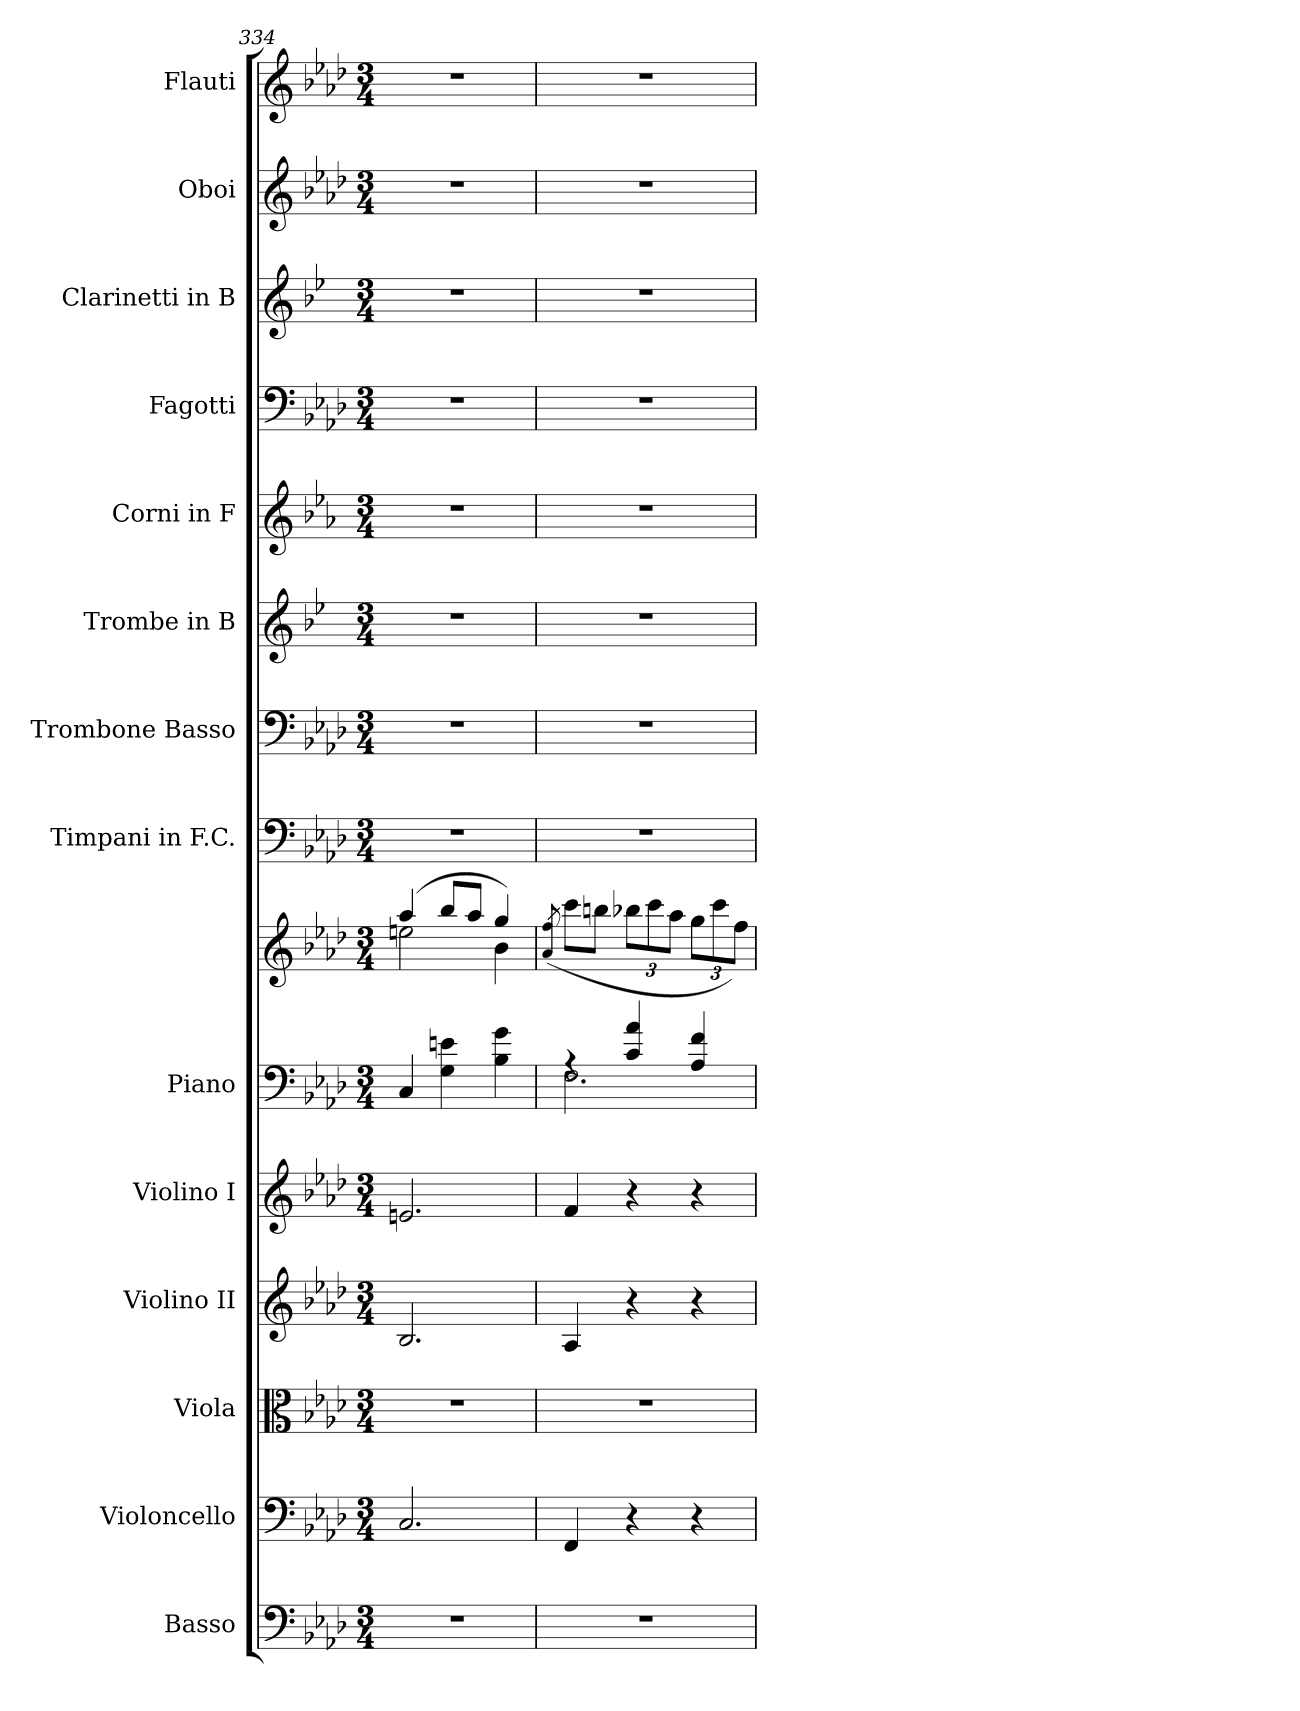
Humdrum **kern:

**kern	**kern	**kern	**kern	**kern	**kern	**kern	**kern	**kern	**kern	**kern	**kern	**kern	**kern	**kern
*part14	*part13	*part12	*part11	*part10	*part9	*part9	*part8	*part7	*part6	*part5	*part4	*part3	*part2	*part1
*staff15	*staff14	*staff13	*staff12	*staff11	*staff10	*staff9	*staff8	*staff7	*staff6	*staff5	*staff4	*staff3	*staff2	*staff1
*I"Basso	*I"Violoncello	*I"Viola	*I"Violino II	*I"Violino I	*I"Piano	*	*I"Timpani in F.C.	*I"Trombone Basso	*I"Trombe in B	*I"Corni in F	*I"Fagotti	*I"Clarinetti in B	*I"Oboi	*I"Flauti
*	*	*	*	*	*I'Pno.	*	*I'Timp.	*	*	*	*	*	*I'Ob.	*I'Fl.
*clefF4	*clefF4	*clefC3	*clefG2	*clefG2	*clefF4	*clefG2	*clefF4	*clefF4	*clefG2	*clefG2	*clefF4	*clefG2	*clefG2	*clefG2
*ITrd7c12	*	*	*	*	*	*	*	*	*ITrd1c2	*ITrd4c7	*	*ITrd1c2	*	*
*k[b-e-a-d-]	*k[b-e-a-d-]	*k[b-e-a-d-]	*k[b-e-a-d-]	*k[b-e-a-d-]	*k[b-e-a-d-]	*k[b-e-a-d-]	*k[b-e-a-d-]	*k[b-e-a-d-]	*k[b-e-a-d-]	*k[b-e-a-d-]	*k[b-e-a-d-]	*k[b-e-a-d-]	*k[b-e-a-d-]	*k[b-e-a-d-]
*M3/4	*M3/4	*M3/4	*M3/4	*M3/4	*M3/4	*M3/4	*M3/4	*M3/4	*M3/4	*M3/4	*M3/4	*M3/4	*M3/4	*M3/4
=334	=334	=334	=334	=334	=334	=334	=334	=334	=334	=334	=334	=334	=334	=334
*	*	*	*	*	*	*^	*	*	*	*	*	*	*	*
2.r	2.C/	2.r	2.B-/	2.en/	4C/	(>4aa-/	2een\	2.r	2.r	2.r	2.r	2.r	2.r	2.r	2.r
.	.	.	.	.	4G\ 4en\	8bb-/L	.	.	.	.	.	.	.	.	.
.	.	.	.	.	.	8aa-/J	.	.	.	.	.	.	.	.	.
.	.	.	.	.	4B-\ 4g\	4gg/)	4b-\	.	.	.	.	.	.	.	.
*	*	*	*	*	*	*v	*v	*	*	*	*	*	*	*	*
=335	=335	=335	=335	=335	=335	=335	=335	=335	=335	=335	=335	=335	=335	=335
.	.	.	.	.	.	(>8qa-/ 8qff/	.	.	.	.	.	.	.	.
*	*	*	*	*	*^	*	*	*	*	*	*	*	*	*
2.r	4FF/	2.r	4A-/	4f/	4rA	2.F\	8ccc\L	2.r	2.r	2.r	2.r	2.r	2.r	2.r	2.r
.	.	.	.	.	.	.	8bbn\J	.	.	.	.	.	.	.	.
*	*	*	*	*	*	*	*Xbrackettup	*	*	*	*	*	*	*	*
.	4r	.	4r	4r	4c/ 4a-/	.	12bb-X\L	.	.	.	.	.	.	.	.
.	.	.	.	.	.	.	12ccc\	.	.	.	.	.	.	.	.
.	.	.	.	.	.	.	12aa-\J	.	.	.	.	.	.	.	.
.	4r	.	4r	4r	4A-/ 4f/	.	12gg\L	.	.	.	.	.	.	.	.
.	.	.	.	.	.	.	12ccc\	.	.	.	.	.	.	.	.
.	.	.	.	.	.	.	12ff\J)	.	.	.	.	.	.	.	.
*	*	*	*	*	*v	*v	*	*	*	*	*	*	*	*	*
=	=	=	=	=	=	=	=	=	=	=	=	=	=	=
*-	*-	*-	*-	*-	*-	*-	*-	*-	*-	*-	*-	*-	*-	*-
